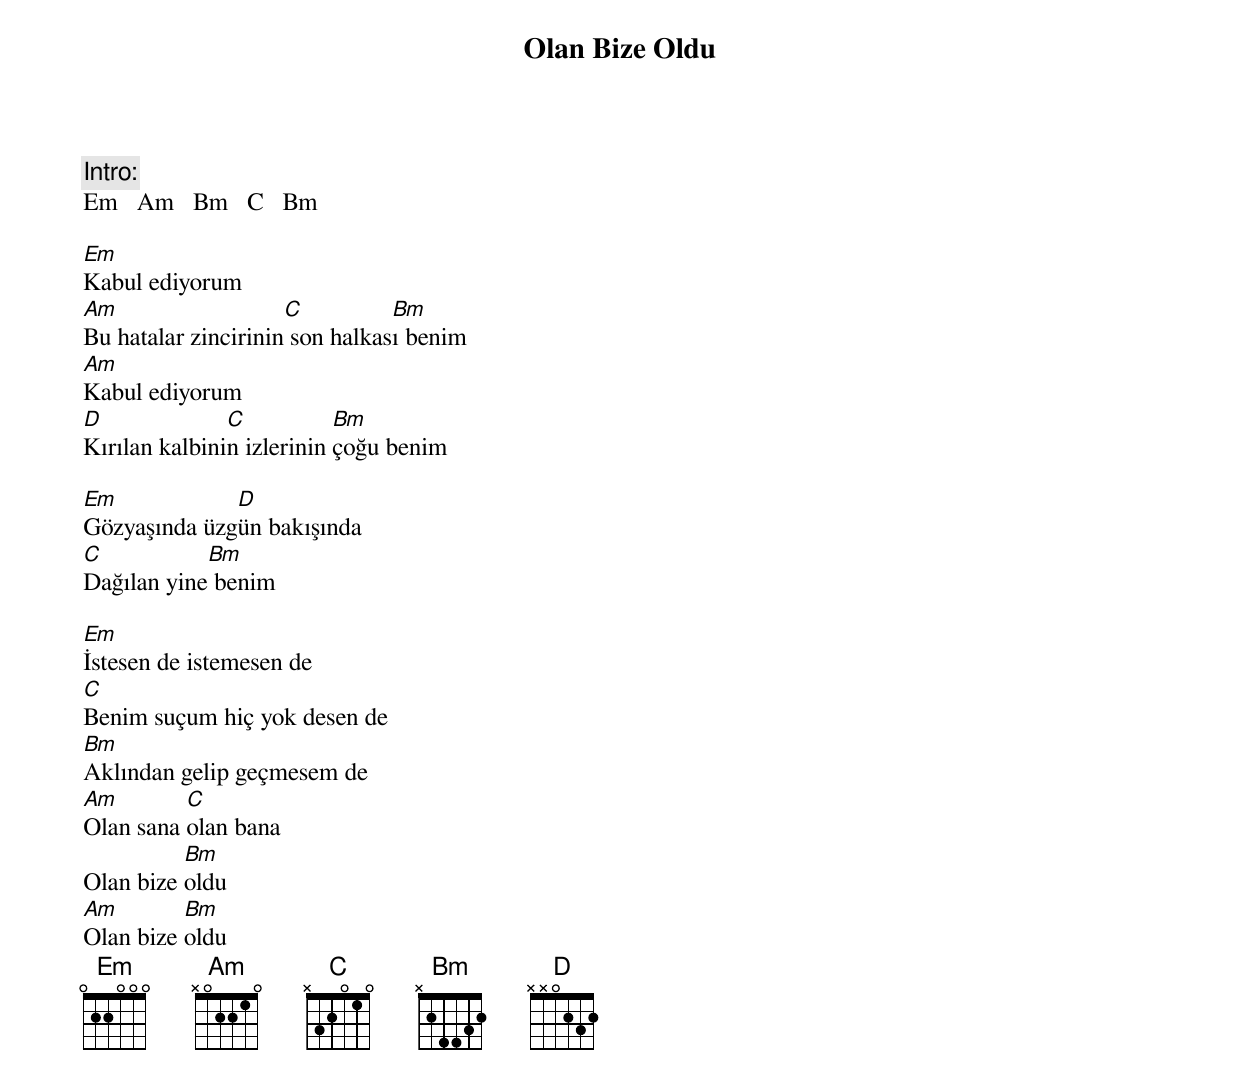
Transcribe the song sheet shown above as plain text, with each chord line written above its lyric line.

{title: Olan Bize Oldu}
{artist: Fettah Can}

Intro:
Em   Am   Bm   C   Bm

Em
Kabul ediyorum
Am                   C          Bm
Bu hatalar zincirinin son halkası benim
Am
Kabul ediyorum
D              C           Bm
Kırılan kalbinin izlerinin çoğu benim

Em            D
Gözyaşında üzgün bakışında
C           Bm
Dağılan yine benim

Em
​İstesen de istemesen de
C
Benim suçum hiç yok desen de
Bm
Aklından gelip geçmesem de
Am        C
Olan sana olan bana
          Bm
Olan bize oldu
Am        Bm
Olan bize oldu
